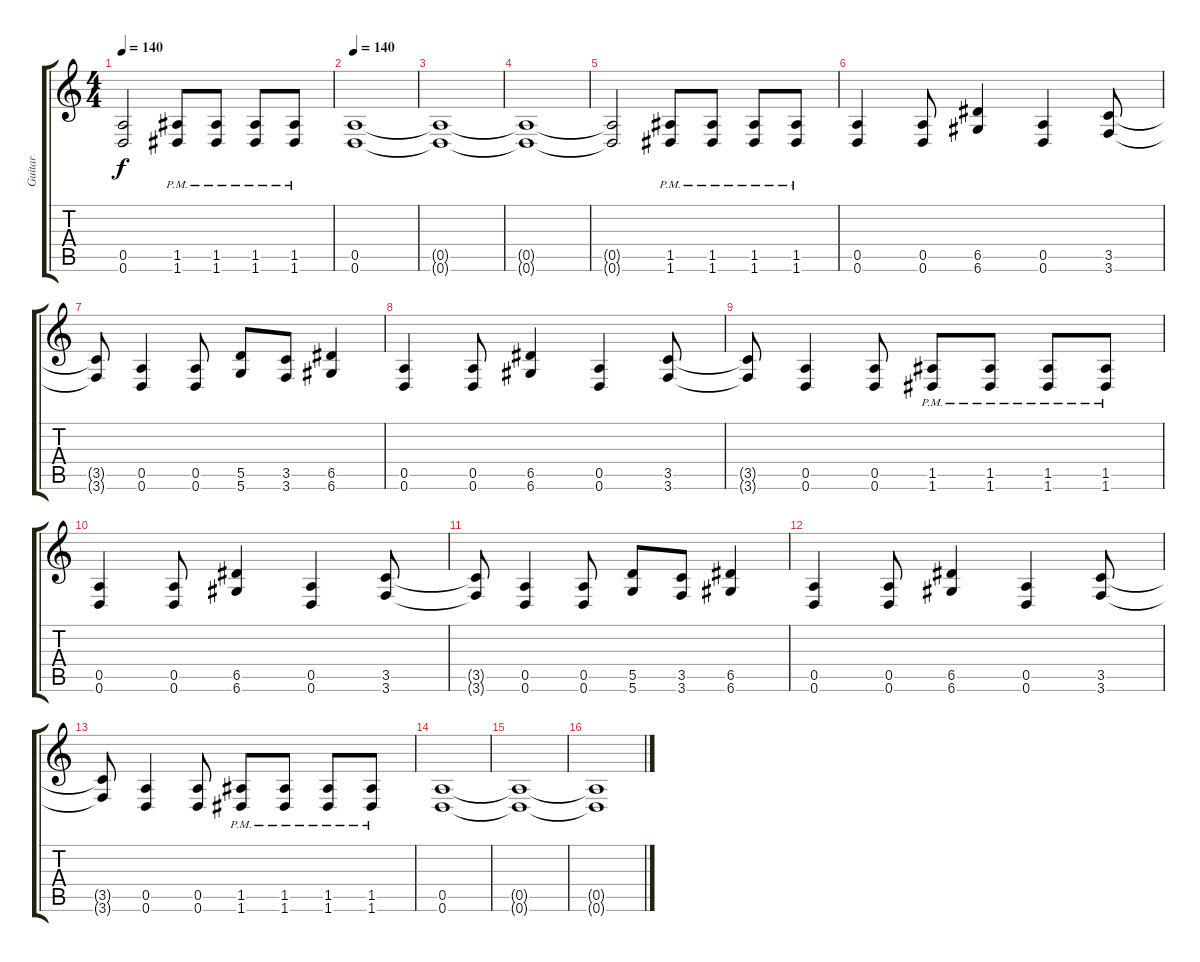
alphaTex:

\track ("Guitar" "Guitar") {instrument distortionguitar}
\staff {score tabs}
\tuning (E4 B3 G3 D3 A2 D2) {hide}
\ts (4 4)
\tempo 140
\clef g2
\ks c
(0.5{t} 0.6{t}).2{dy f} (1.5{pm} 1.6{pm}).8 (1.5{pm} 1.6{pm}).8 (1.5{pm} 1.6{pm}).8 (1.5{pm} 1.6{pm}).8 |
\tempo 140
(0.5 0.6).1 |
(0.5{t} 0.6{t}).1 |
(0.5{t} 0.6{t}).1 |
(0.5{t} 0.6{t}).2 (1.5{pm} 1.6{pm}).8 (1.5{pm} 1.6{pm}).8 (1.5{pm} 1.6{pm}).8 (1.5{pm} 1.6{pm}).8 |
(0.5 0.6).4 (0.5 0.6).8 (6.5 6.6).4 (0.5 0.6).4 (3.5 3.6).8 |
(3.5{t} 3.6{t}).8 (0.5 0.6).4 (0.5 0.6).8 (5.5 5.6).8 (3.5 3.6).8 (6.5 6.6).4 |
(0.5 0.6).4 (0.5 0.6).8 (6.5 6.6).4 (0.5 0.6).4 (3.5 3.6).8 |
(3.5{t} 3.6{t}).8 (0.5 0.6).4 (0.5 0.6).8 (1.5{pm} 1.6{pm}).8 (1.5{pm} 1.6{pm}).8 (1.5{pm} 1.6{pm}).8 (1.5{pm} 1.6{pm}).8 |
(0.5 0.6).4 (0.5 0.6).8 (6.5 6.6).4 (0.5 0.6).4 (3.5 3.6).8 |
(3.5{t} 3.6{t}).8 (0.5 0.6).4 (0.5 0.6).8 (5.5 5.6).8 (3.5 3.6).8 (6.5 6.6).4 |
(0.5 0.6).4 (0.5 0.6).8 (6.5 6.6).4 (0.5 0.6).4 (3.5 3.6).8 |
(3.5{t} 3.6{t}).8 (0.5 0.6).4 (0.5 0.6).8 (1.5{pm} 1.6{pm}).8 (1.5{pm} 1.6{pm}).8 (1.5{pm} 1.6{pm}).8 (1.5{pm} 1.6{pm}).8 |
(0.5 0.6).1 |
(0.5{t} 0.6{t}).1 |
(0.5{t} 0.6{t}).1
